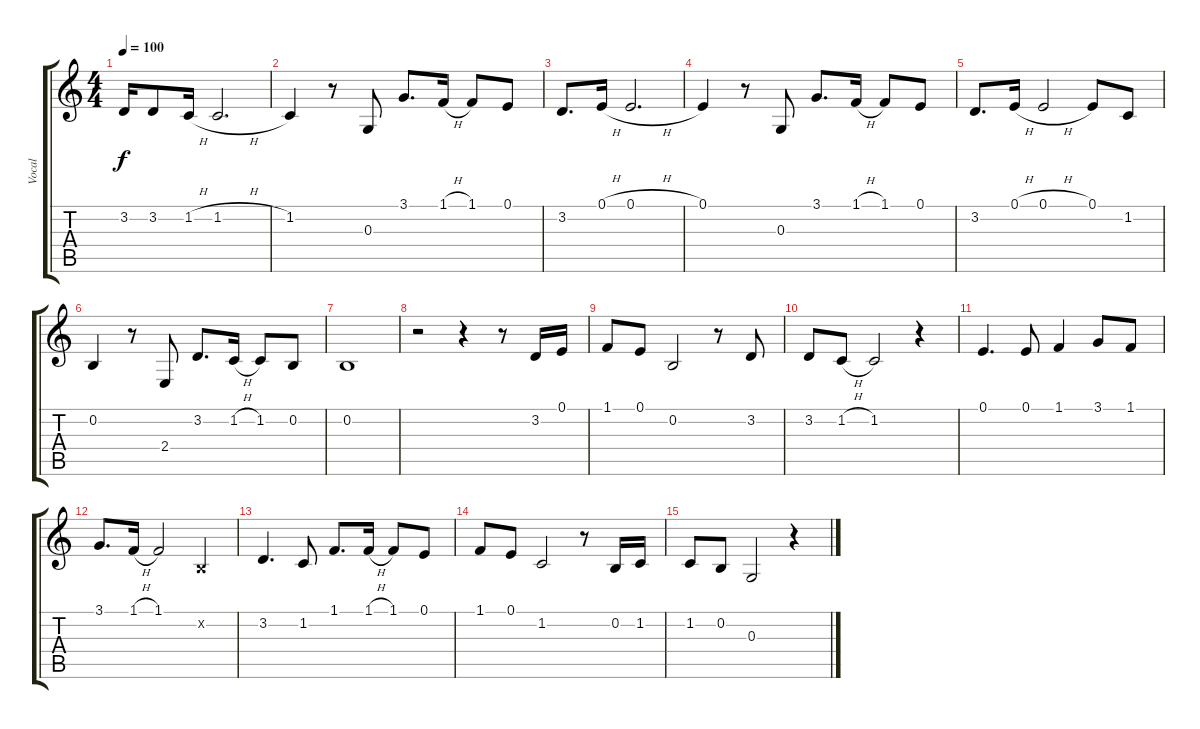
\track ("Vocal" "Vocal") {instrument flute}
\staff {score tabs}
\tuning (E4 B3 G3 D3 A2 E2) {hide}
\ts (4 4)
\tempo 100
\clef g2
\ks c
3.2.16{dy f} 3.2.8 1.2{h}.16 1.2{h}.2{d} |
1.2.4 r.8 0.3.8 3.1.8{d} 1.1{h}.16 1.1.8 0.1.8 |
3.2.8{d} 0.1{h}.16 0.1{h}.2{d} |
0.1.4 r.8 0.3.8 3.1.8{d} 1.1{h}.16 1.1.8 0.1.8 |
3.2.8{d} 0.1{h}.16 0.1{h}.2 0.1.8 1.2.8 |
0.2.4 r.8 2.4.8 3.2.8{d} 1.2{h}.16 1.2.8 0.2.8 |
0.2.1 |
r.2 r.4 r.8 3.2.16 0.1.16 |
1.1.8 0.1.8 0.2.2 r.8 3.2.8 |
3.2.8 1.2{h}.8 1.2.2 r.4 |
0.1.4{d} 0.1.8 1.1.4 3.1.8 1.1.8 |
3.1.8{d} 1.1{h}.16 1.1.2 0.2{x}.4 |
3.2.4{d} 1.2.8 1.1.8{d} 1.1{h}.16 1.1.8 0.1.8 |
1.1.8 0.1.8 1.2.2 r.8 0.2.16 1.2.16 |
1.2.8 0.2.8 0.3.2 r.4
